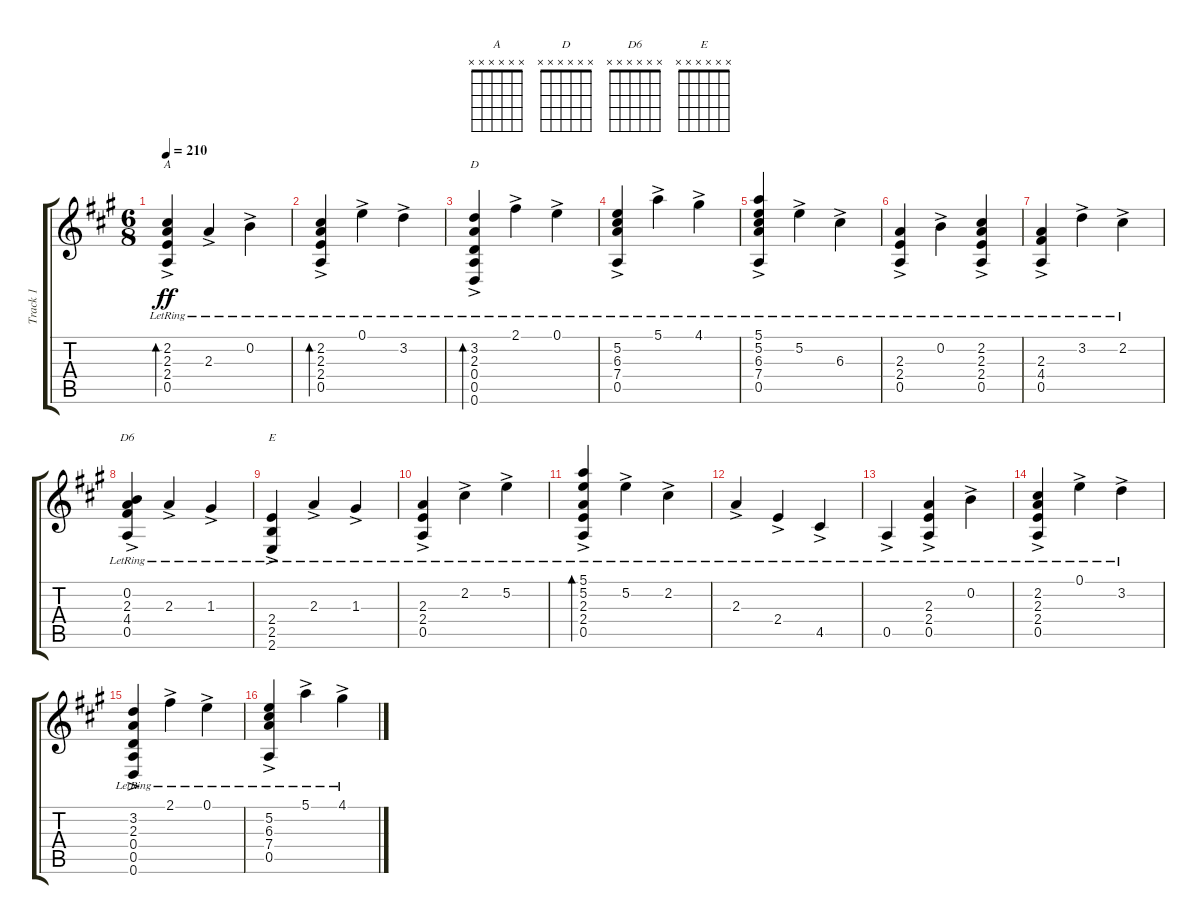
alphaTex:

\track ("Track 1" "Track 1") {instrument acousticguitarnylon}
\staff {score tabs}
\tuning (E4 B3 G3 D3 A2 D2) {hide}
\chord ("A" x x x x x x)
\chord ("D" x x x x x x)
\chord ("D6" x x x x x x)
\chord ("E" x x x x x x)
\ts (6 8)
\tempo 210
\clef g2
\ks a
(2.2{lr} 2.3{ac lr} 2.4{lr} 0.5{lr}).4{bd 480 ch "A" dy ff} 2.3{ac lr}.4 0.2{ac lr}.4 |
(2.2{ac lr} 2.3{lr} 2.4{lr} 0.5{lr}).4{bd 120} 0.1{ac lr}.4 3.2{ac lr}.4 |
(3.2{ac lr} 2.3{lr} 0.4{lr} 0.5{lr} 0.6).4{bd 120 ch "D"} 2.1{ac lr}.4 0.1{ac lr}.4 |
(5.2{ac lr} 6.3{lr} 7.4{lr} 0.5{lr}).4 5.1{ac lr}.4 4.1{ac lr}.4 |
(5.1{ac lr} 5.2{lr} 6.3{lr} 7.4{lr} 0.5{lr}).4 5.2{ac lr}.4 6.3{ac lr}.4 |
(2.3{ac lr} 2.4{lr} 0.5{lr}).4 0.2{ac lr}.4 (2.2{ac lr} 2.3{lr} 2.4{lr} 0.5{lr}).4 |
(2.3{ac lr} 4.4{lr} 0.5{lr}).4 3.2{ac lr}.4 2.2{ac lr}.4 |
(0.2{ac lr} 2.3{lr} 4.4{lr} 0.5{lr}).4{ch "D6"} 2.3{ac lr}.4 1.3{ac lr}.4 |
(2.4{ac lr} 2.5{lr} 2.6{lr}).4{ch "E"} 2.3{ac lr}.4 1.3{ac lr}.4 |
(2.3{ac lr} 2.4{lr} 0.5{lr}).4 2.2{ac lr}.4 5.2{ac lr}.4 |
(5.1{ac lr} 5.2{lr} 2.3{lr} 2.4{lr} 0.5{lr}).4{bd 120} 5.2{ac lr}.4 2.2{ac lr}.4 |
2.3{ac lr}.4 2.4{ac lr}.4 4.5{ac lr}.4 |
0.5{ac lr}.4 (2.3{ac lr} 2.4{lr} 0.5{lr}).4 0.2{ac lr}.4 |
(2.2{ac lr} 2.3{lr} 2.4{lr} 0.5{lr}).4 0.1{ac lr}.4 3.2{ac lr}.4 |
(3.2{ac lr} 2.3{lr} 0.4{lr} 0.5{lr} 0.6).4 2.1{ac lr}.4 0.1{ac lr}.4 |
(5.2{ac lr} 6.3{lr} 7.4{lr} 0.5{lr}).4 5.1{ac lr}.4 4.1{ac lr}.4
